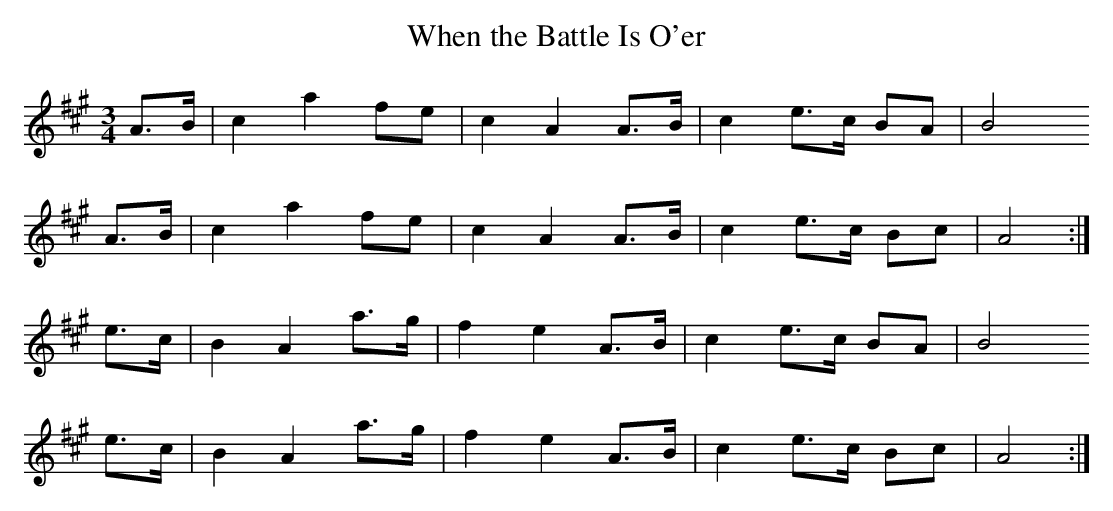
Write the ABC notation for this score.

X:1
T:When the Battle Is O'er
L:1/8
M:3/4
K:A
A>B | c2 a2 fe  | c2 A2 A>B | c2 e>c BA | B4
A>B | c2 a2 fe  | c2 A2 A>B | c2 e>c Bc | A4 :|
e>c | B2 A2 a>g | f2 e2 A>B | c2 e>c BA | B4
e>c | B2 A2 a>g | f2 e2 A>B | c2 e>c Bc | A4 :|]
